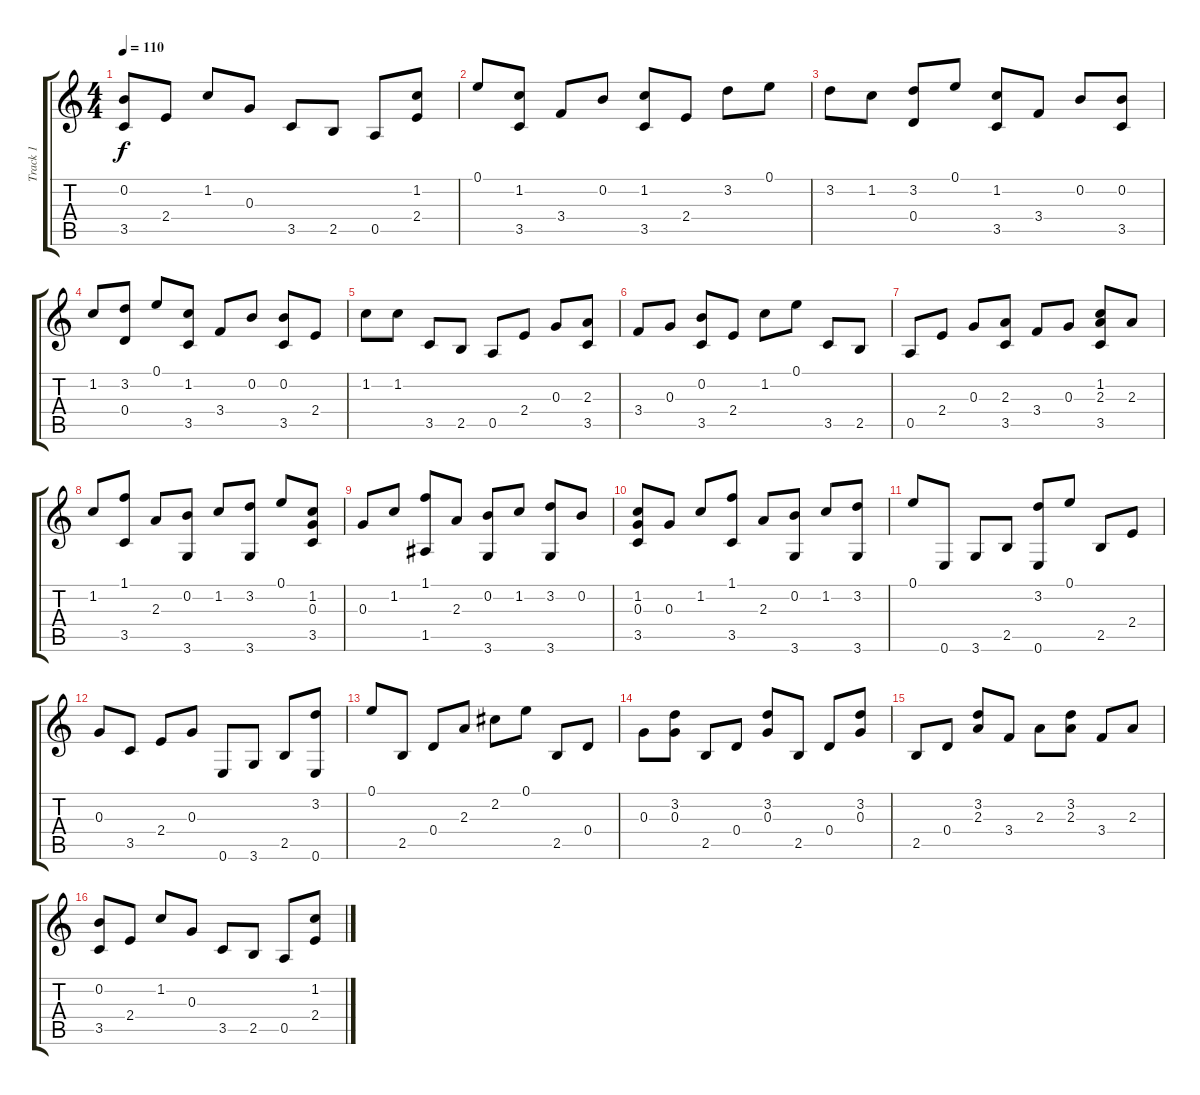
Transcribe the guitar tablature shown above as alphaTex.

\track ("Track 1" "Track 1") {instrument acousticguitarsteel}
\staff {score tabs}
\tuning (E4 B3 G3 D3 A2 E2) {hide}
\ts (4 4)
\tempo 110
\clef g2
\ks c
(0.2 3.5).8{dy f} 2.4.8 1.2.8 0.3.8 3.5.8 2.5.8 0.5.8 (1.2 2.4).8 |
0.1.8 (1.2 3.5).8 3.4.8 0.2.8 (1.2 3.5).8 2.4.8 3.2.8 0.1.8 |
3.2.8 1.2.8 (3.2 0.4).8 0.1.8 (1.2 3.5).8 3.4.8 0.2.8 (0.2 3.5).8 |
1.2.8 (3.2 0.4).8 0.1.8 (1.2 3.5).8 3.4.8 0.2.8 (0.2 3.5).8 2.4.8 |
1.2.8 1.2.8 3.5.8 2.5.8 0.5.8 2.4.8 0.3.8 (2.3 3.5).8 |
3.4.8 0.3.8 (0.2 3.5).8 2.4.8 1.2.8 0.1.8 3.5.8 2.5.8 |
0.5.8 2.4.8 0.3.8 (2.3 3.5).8 3.4.8 0.3.8 (1.2 2.3 3.5).8 2.3.8 |
1.2.8 (1.1 3.5).8 2.3.8 (0.2 3.6).8 1.2.8 (3.2 3.6).8 0.1.8 (1.2 0.3 3.5).8 |
0.3.8 1.2.8 (1.1 1.5).8 2.3.8 (0.2 3.6).8 1.2.8 (3.2 3.6).8 0.2.8 |
(1.2 0.3 3.5).8 0.3.8 1.2.8 (1.1 3.5).8 2.3.8 (0.2 3.6).8 1.2.8 (3.2 3.6).8 |
0.1.8 0.6.8 3.6.8 2.5.8 (3.2 0.6).8 0.1.8 2.5.8 2.4.8 |
0.3.8 3.5.8 2.4.8 0.3.8 0.6.8 3.6.8 2.5.8 (3.2 0.6).8 |
0.1.8 2.5.8 0.4.8 2.3.8 2.2.8 0.1.8 2.5.8 0.4.8 |
0.3.8 (3.2 0.3).8 2.5.8 0.4.8 (3.2 0.3).8 2.5.8 0.4.8 (3.2 0.3).8 |
2.5.8 0.4.8 (3.2 2.3).8 3.4.8 2.3.8 (3.2 2.3).8 3.4.8 2.3.8 |
(0.2 3.5).8 2.4.8 1.2.8 0.3.8 3.5.8 2.5.8 0.5.8 (1.2 2.4).8
